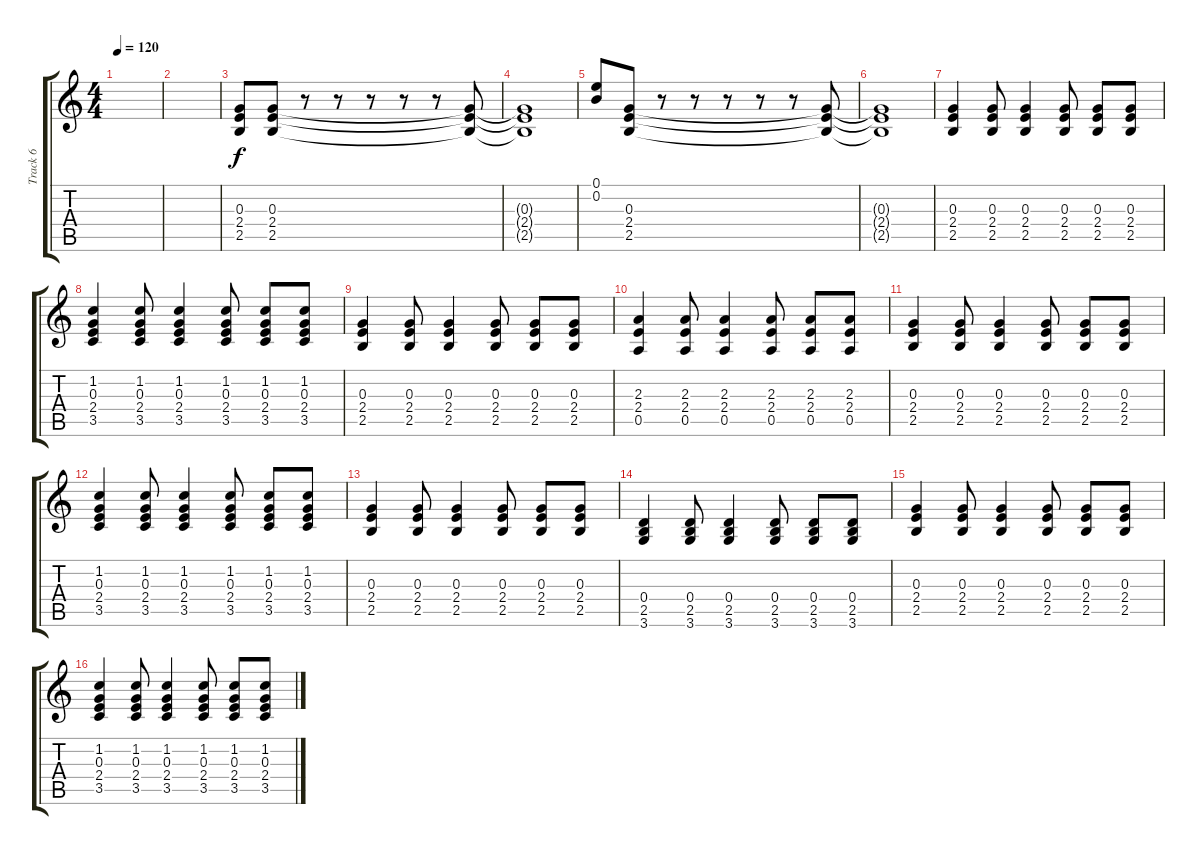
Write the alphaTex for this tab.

\track ("Track 6" "Track 6") {instrument acousticguitarsteel}
\staff {score tabs}
\tuning (E4 B3 G3 D3 A2 E2) {hide}
\ts (4 4)
\tempo 120
\clef g2
\ks c
|
|
(0.3 2.4 2.5).8 (0.3 2.4 2.5).8 r.8 r.8 r.8 r.8 r.8 (0.3{t} 2.4{t} 2.5{t}).8 |
(0.3{t} 2.4{t} 2.5{t}).1 |
(0.1 0.2).8 (0.3 2.4 2.5).8 r.8 r.8 r.8 r.8 r.8 (0.3{t} 2.4{t} 2.5{t}).8 |
(0.3{t} 2.4{t} 2.5{t}).1 |
(0.3 2.4 2.5).4 (0.3 2.4 2.5).8 (0.3 2.4 2.5).4 (0.3 2.4 2.5).8 (0.3 2.4 2.5).8 (0.3 2.4 2.5).8 |
(1.2 0.3 2.4 3.5).4 (1.2 0.3 2.4 3.5).8 (1.2 0.3 2.4 3.5).4 (1.2 0.3 2.4 3.5).8 (1.2 0.3 2.4 3.5).8 (1.2 0.3 2.4 3.5).8 |
(0.3 2.4 2.5).4 (0.3 2.4 2.5).8 (0.3 2.4 2.5).4 (0.3 2.4 2.5).8 (0.3 2.4 2.5).8 (0.3 2.4 2.5).8 |
(2.3 2.4 0.5).4 (2.3 2.4 0.5).8 (2.3 2.4 0.5).4 (2.3 2.4 0.5).8 (2.3 2.4 0.5).8 (2.3 2.4 0.5).8 |
(0.3 2.4 2.5).4 (0.3 2.4 2.5).8 (0.3 2.4 2.5).4 (0.3 2.4 2.5).8 (0.3 2.4 2.5).8 (0.3 2.4 2.5).8 |
(1.2 0.3 2.4 3.5).4 (1.2 0.3 2.4 3.5).8 (1.2 0.3 2.4 3.5).4 (1.2 0.3 2.4 3.5).8 (1.2 0.3 2.4 3.5).8 (1.2 0.3 2.4 3.5).8 |
(0.3 2.4 2.5).4 (0.3 2.4 2.5).8 (0.3 2.4 2.5).4 (0.3 2.4 2.5).8 (0.3 2.4 2.5).8 (0.3 2.4 2.5).8 |
(0.4 2.5 3.6).4 (0.4 2.5 3.6).8 (0.4 2.5 3.6).4 (0.4 2.5 3.6).8 (0.4 2.5 3.6).8 (0.4 2.5 3.6).8 |
(0.3 2.4 2.5).4 (0.3 2.4 2.5).8 (0.3 2.4 2.5).4 (0.3 2.4 2.5).8 (0.3 2.4 2.5).8 (0.3 2.4 2.5).8 |
(1.2 0.3 2.4 3.5).4 (1.2 0.3 2.4 3.5).8 (1.2 0.3 2.4 3.5).4 (1.2 0.3 2.4 3.5).8 (1.2 0.3 2.4 3.5).8 (1.2 0.3 2.4 3.5).8
